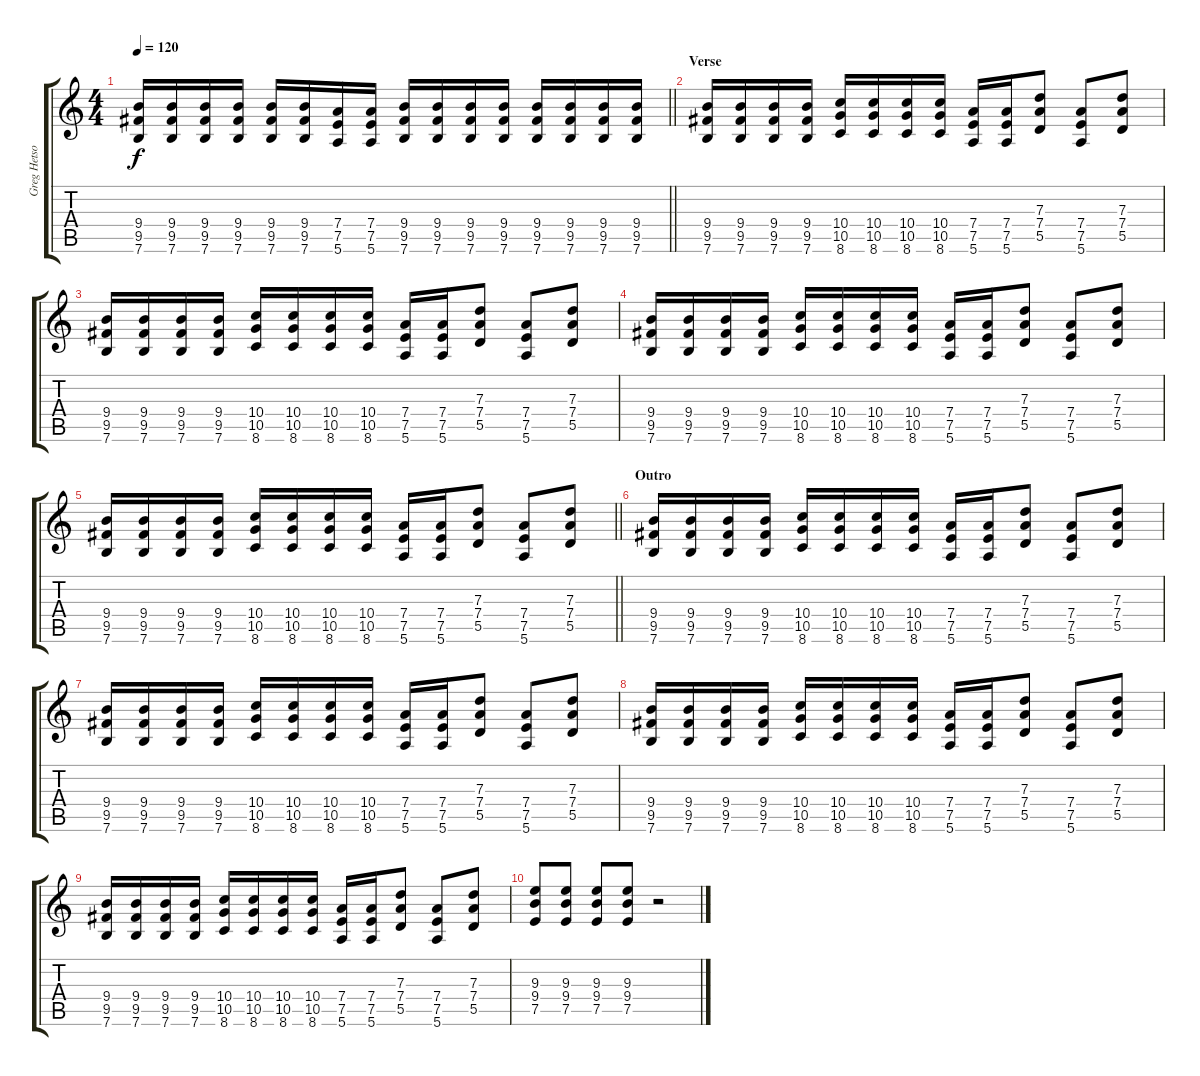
\track ("Greg Hetson" "Greg Hetso") {instrument distortionguitar}
\staff {score tabs}
\tuning (E4 B3 G3 D3 A2 E2) {hide}
\ts (4 4)
\tempo 120
\clef g2
\barLineRight lightlight
\ks c
(9.4 9.5 7.6).16{dy f} (9.4 9.5 7.6).16 (9.4 9.5 7.6).16 (9.4 9.5 7.6).16 (9.4 9.5 7.6).16 (9.4 9.5 7.6).16 (7.4 7.5 5.6).16 (7.4 7.5 5.6).16 (9.4 9.5 7.6).16 (9.4 9.5 7.6).16 (9.4 9.5 7.6).16 (9.4 9.5 7.6).16 (9.4 9.5 7.6).16 (9.4 9.5 7.6).16 (9.4 9.5 7.6).16 (9.4 9.5 7.6).16 |
\section ("" "Verse")
(9.4 9.5 7.6).16 (9.4 9.5 7.6).16 (9.4 9.5 7.6).16 (9.4 9.5 7.6).16 (10.4 10.5 8.6).16 (10.4 10.5 8.6).16 (10.4 10.5 8.6).16 (10.4 10.5 8.6).16 (7.4 7.5 5.6).16 (7.4 7.5 5.6).16 (7.3 7.4 5.5).8 (7.4 7.5 5.6).8 (7.3 7.4 5.5).8 |
(9.4 9.5 7.6).16 (9.4 9.5 7.6).16 (9.4 9.5 7.6).16 (9.4 9.5 7.6).16 (10.4 10.5 8.6).16 (10.4 10.5 8.6).16 (10.4 10.5 8.6).16 (10.4 10.5 8.6).16 (7.4 7.5 5.6).16 (7.4 7.5 5.6).16 (7.3 7.4 5.5).8 (7.4 7.5 5.6).8 (7.3 7.4 5.5).8 |
(9.4 9.5 7.6).16 (9.4 9.5 7.6).16 (9.4 9.5 7.6).16 (9.4 9.5 7.6).16 (10.4 10.5 8.6).16 (10.4 10.5 8.6).16 (10.4 10.5 8.6).16 (10.4 10.5 8.6).16 (7.4 7.5 5.6).16 (7.4 7.5 5.6).16 (7.3 7.4 5.5).8 (7.4 7.5 5.6).8 (7.3 7.4 5.5).8 |
\barLineRight lightlight
(9.4 9.5 7.6).16 (9.4 9.5 7.6).16 (9.4 9.5 7.6).16 (9.4 9.5 7.6).16 (10.4 10.5 8.6).16 (10.4 10.5 8.6).16 (10.4 10.5 8.6).16 (10.4 10.5 8.6).16 (7.4 7.5 5.6).16 (7.4 7.5 5.6).16 (7.3 7.4 5.5).8 (7.4 7.5 5.6).8 (7.3 7.4 5.5).8 |
\section ("" "Outro")
(9.4 9.5 7.6).16 (9.4 9.5 7.6).16 (9.4 9.5 7.6).16 (9.4 9.5 7.6).16 (10.4 10.5 8.6).16 (10.4 10.5 8.6).16 (10.4 10.5 8.6).16 (10.4 10.5 8.6).16 (7.4 7.5 5.6).16 (7.4 7.5 5.6).16 (7.3 7.4 5.5).8 (7.4 7.5 5.6).8 (7.3 7.4 5.5).8 |
(9.4 9.5 7.6).16 (9.4 9.5 7.6).16 (9.4 9.5 7.6).16 (9.4 9.5 7.6).16 (10.4 10.5 8.6).16 (10.4 10.5 8.6).16 (10.4 10.5 8.6).16 (10.4 10.5 8.6).16 (7.4 7.5 5.6).16 (7.4 7.5 5.6).16 (7.3 7.4 5.5).8 (7.4 7.5 5.6).8 (7.3 7.4 5.5).8 |
(9.4 9.5 7.6).16 (9.4 9.5 7.6).16 (9.4 9.5 7.6).16 (9.4 9.5 7.6).16 (10.4 10.5 8.6).16 (10.4 10.5 8.6).16 (10.4 10.5 8.6).16 (10.4 10.5 8.6).16 (7.4 7.5 5.6).16 (7.4 7.5 5.6).16 (7.3 7.4 5.5).8 (7.4 7.5 5.6).8 (7.3 7.4 5.5).8 |
(9.4 9.5 7.6).16 (9.4 9.5 7.6).16 (9.4 9.5 7.6).16 (9.4 9.5 7.6).16 (10.4 10.5 8.6).16 (10.4 10.5 8.6).16 (10.4 10.5 8.6).16 (10.4 10.5 8.6).16 (7.4 7.5 5.6).16 (7.4 7.5 5.6).16 (7.3 7.4 5.5).8 (7.4 7.5 5.6).8 (7.3 7.4 5.5).8 |
(9.3 9.4 7.5).8 (9.3 9.4 7.5).8 (9.3 9.4 7.5).8 (9.3 9.4 7.5).8 r.2
